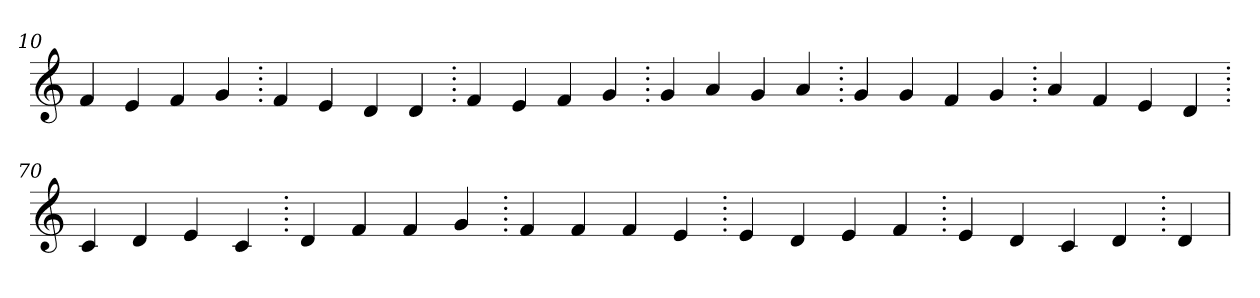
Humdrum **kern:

**kern
*part1
*staff1
*clefG2
=10.
4f
4e
4f
4g
=20.
4f
4e
4d
4d
=30.
4f
4e
4f
4g
=40.
4g
4a
4g
4a
=50.
4g
4g
4f
4g
=60.
4a
4f
4e
4d
=70.
4c
4d
4e
4c
=80.
4d
4f
4f
4g
=90.
4f
4f
4f
4e
=100.
4e
4d
4e
4f
=110.
4e
4d
4c
4d
=120.
4d
=
*-
